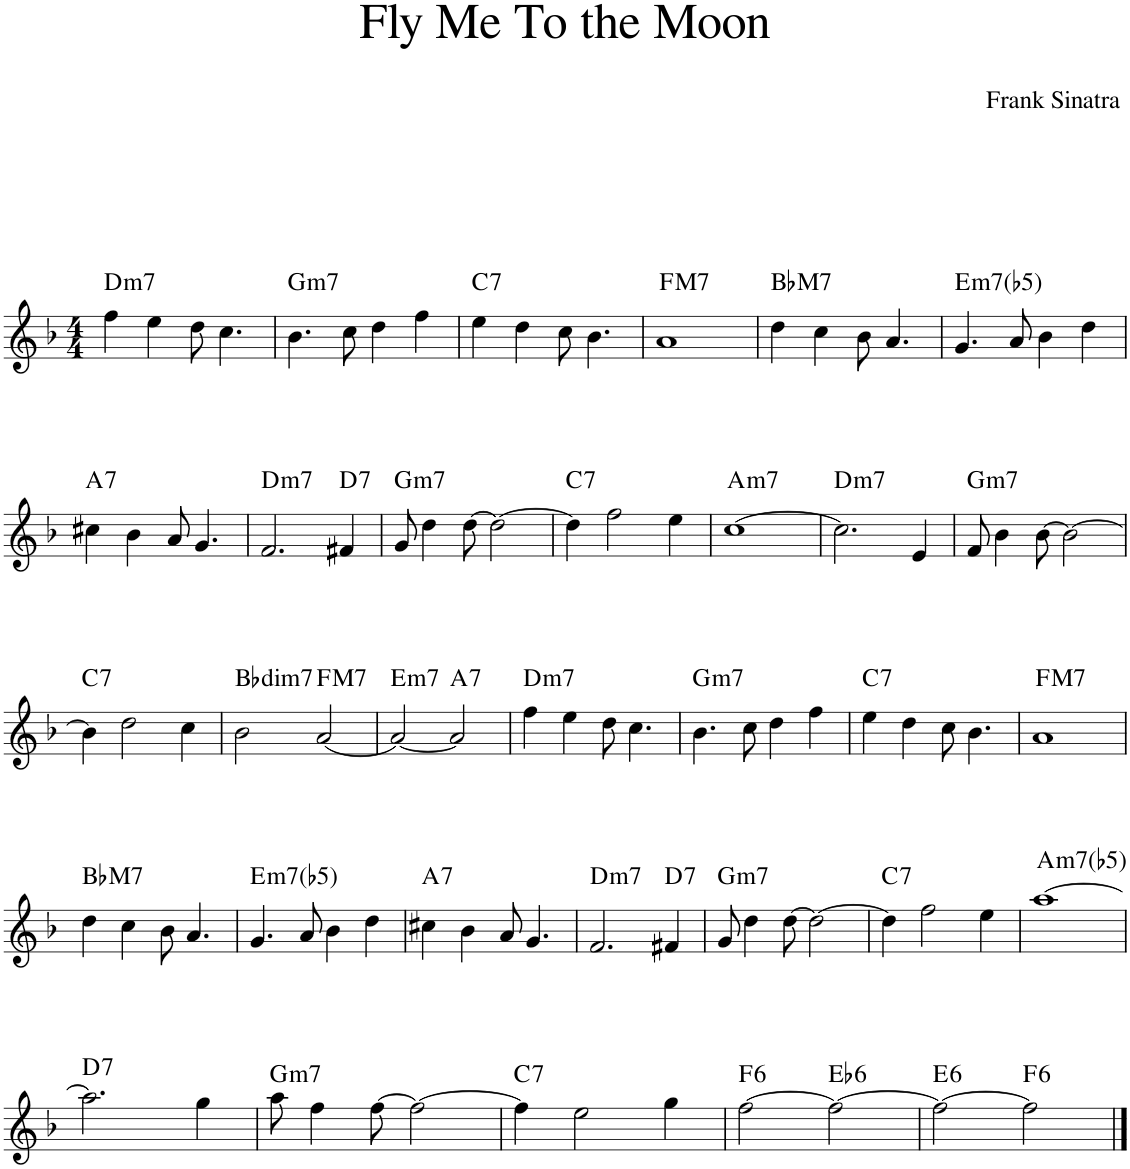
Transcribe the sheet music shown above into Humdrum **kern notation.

**kern	**harte
*part1	*part1
*staff1	*
*I"Piano	*
*I'Pno.	*
*clefG2	*
*k[b-]	*
*M4/4	*
=1	=1
!	!LO:H:kt=m7
4ff\	D:min7
4ee\	.
8dd\	.
4.cc\	.
=2	=2
!	!LO:H:kt=m7
4.b-\	G:min7
8cc\	.
4dd\	.
4ff\	.
=3	=3
!	!LO:H:kt=7
4ee\	C:7
4dd\	.
8cc\	.
4.b-\	.
=4	=4
!	!LO:H:kt=M7
1a	F:maj7
=5	=5
!	!LO:H:kt=M7
4dd\	Bb:maj7
4cc\	.
8b-\	.
4.a/	.
=6	=6
!	!LO:H:kt=m7(b5)
4.g/	E:hdim7
8a/	.
4b-\	.
4dd\	.
!!LO:LB:g=z
=7	=7
!	!LO:H:kt=7
4cc#X\	A:7
4b-\	.
8a/	.
4.g/	.
=8	=8
!	!LO:H:kt=m7
2.f/	D:min7
!	!LO:H:kt=7
4f#X/	D:7
=9	=9
!	!LO:H:kt=m7
8g/	G:min7
4dd\	.
[8dd\	.
2dd\_	.
=10	=10
!	!LO:H:kt=7
4dd\]	C:7
2ff\	.
4ee\	.
=11	=11
!	!LO:H:kt=m7
[1cc	A:min7
=12	=12
!	!LO:H:kt=m7
2.cc\]	D:min7
4e/	.
=13	=13
!	!LO:H:kt=m7
8f/	G:min7
4b-\	.
[8b-\	.
2b-\_	.
!!LO:LB:g=z
=14	=14
!	!LO:H:kt=7
4b-\]	C:7
2dd\	.
4cc\	.
=15	=15
!	!LO:H:kt=dim7
2b-\	Bb:dim7
!	!LO:H:kt=M7
[2a/	F:maj7
=16	=16
!	!LO:H:kt=m7
2a/_	E:min7
!	!LO:H:kt=7
2a/]	A:7
=17	=17
!	!LO:H:kt=m7
4ff\	D:min7
4ee\	.
8dd\	.
4.cc\	.
=18	=18
!	!LO:H:kt=m7
4.b-\	G:min7
8cc\	.
4dd\	.
4ff\	.
=19	=19
!	!LO:H:kt=7
4ee\	C:7
4dd\	.
8cc\	.
4.b-\	.
=20	=20
!	!LO:H:kt=M7
1a	F:maj7
!!LO:LB:g=z
=21	=21
!	!LO:H:kt=M7
4dd\	Bb:maj7
4cc\	.
8b-\	.
4.a/	.
=22	=22
!	!LO:H:kt=m7(b5)
4.g/	E:hdim7
8a/	.
4b-\	.
4dd\	.
=23	=23
!	!LO:H:kt=7
4cc#X\	A:7
4b-\	.
8a/	.
4.g/	.
=24	=24
!	!LO:H:kt=m7
2.f/	D:min7
!	!LO:H:kt=7
4f#X/	D:7
=25	=25
!	!LO:H:kt=m7
8g/	G:min7
4dd\	.
[8dd\	.
2dd\_	.
=26	=26
!	!LO:H:kt=7
4dd\]	C:7
2ff\	.
4ee\	.
=27	=27
!	!LO:H:kt=m7(b5)
[1aa	A:hdim7
!!LO:LB:g=z
=28	=28
!	!LO:H:kt=7
2.aa\]	D:7
4gg\	.
=29	=29
!	!LO:H:kt=m7
8aa\	G:min7
4ff\	.
[8ff\	.
2ff\_	.
=30	=30
!	!LO:H:kt=7
4ff\]	C:7
2ee\	.
4gg\	.
=31	=31
!	!LO:H:kt=6
[2ff\	F:maj6
!	!LO:H:kt=6
2ff\_	Eb:maj6
=32	=32
!	!LO:H:kt=6
2ff\_	E:maj6
!	!LO:H:kt=6
2ff\]	F:maj6
==	==
*-	*-
